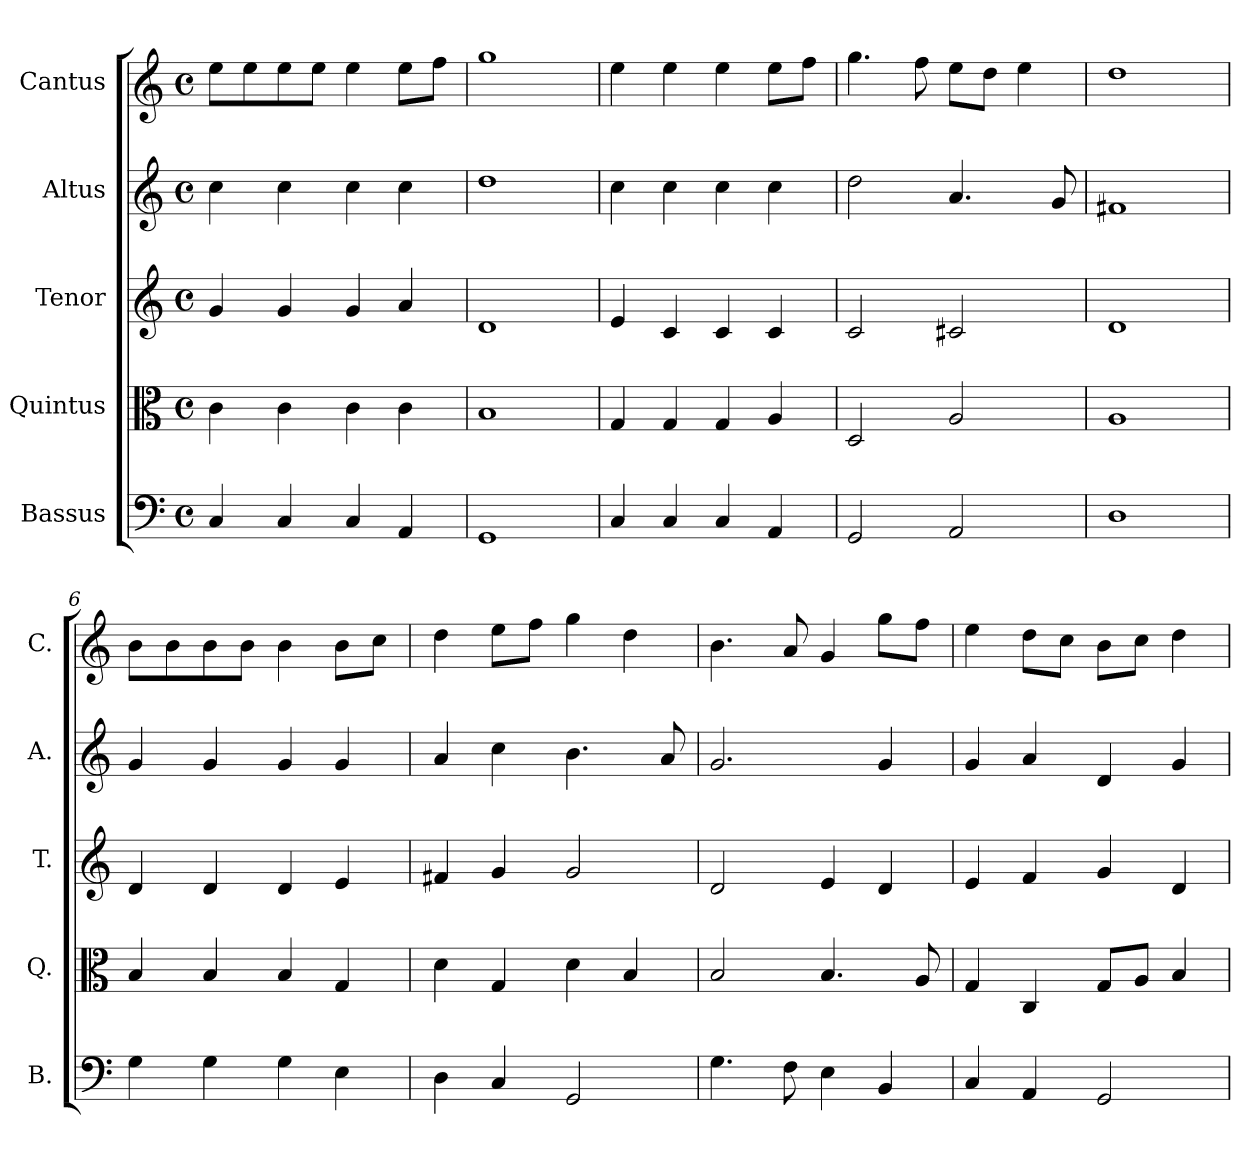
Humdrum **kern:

**kern	**kern	**kern	**kern	**kern
*part5	*part4	*part3	*part2	*part1
*staff5	*staff4	*staff3	*staff2	*staff1
*I"Bassus	*I"Quintus	*I"Tenor	*I"Altus	*I"Cantus
*I'B.	*I'Q.	*I'T.	*I'A.	*I'C.
*clefF4	*clefC3	*clefG2	*clefG2	*clefG2
*k[]	*k[]	*k[]	*k[]	*k[]
*M4/4	*M4/4	*M4/4	*M4/4	*M4/4
*met(c)	*met(c)	*met(c)	*met(c)	*met(c)
=1	=1	=1	=1	=1
4C/	4c\	4g/	4cc\	8ee\L
.	.	.	.	8ee\
4C/	4c\	4g/	4cc\	8ee\
.	.	.	.	8ee\J
4C/	4c\	4g/	4cc\	4ee\
4AA/	4c\	4a/	4cc\	8ee\L
.	.	.	.	8ff\J
=2	=2	=2	=2	=2
1GG	1B	1d	1dd	1gg
=3	=3	=3	=3	=3
4C/	4G/	4e/	4cc\	4ee\
4C/	4G/	4c/	4cc\	4ee\
4C/	4G/	4c/	4cc\	4ee\
4AA/	4A/	4c/	4cc\	8ee\L
.	.	.	.	8ff\J
=4	=4	=4	=4	=4
2GG/	2D/	2c/	2dd\	4.gg\
.	.	.	.	8ff\
2AA/	2A/	2c#X/	4.a/	8ee\L
.	.	.	.	8dd\J
.	.	.	.	4ee\
.	.	.	8g/	.
=5	=5	=5	=5	=5
1D	1A	1d	1f#X	1dd
=6	=6	=6	=6	=6
4G\	4B/	4d/	4g/	8b\L
.	.	.	.	8b\
4G\	4B/	4d/	4g/	8b\
.	.	.	.	8b\J
4G\	4B/	4d/	4g/	4b\
4E\	4G/	4e/	4g/	8b\L
.	.	.	.	8cc\J
=7	=7	=7	=7	=7
4D\	4d\	4f#X/	4a/	4dd\
4C/	4G/	4g/	4cc\	8ee\L
.	.	.	.	8ff\J
2GG/	4d\	2g/	4.b\	4gg\
.	4B/	.	.	4dd\
.	.	.	8a/	.
=8	=8	=8	=8	=8
4.G\	2B/	2d/	2.g/	4.b\
8F\	.	.	.	8a/
4E\	4.B/	4e/	.	4g/
4BB/	.	4d/	4g/	8gg\L
.	8A/	.	.	8ff\J
=9	=9	=9	=9	=9
4C/	4G/	4e/	4g/	4ee\
4AA/	4C/	4f/	4a/	8dd\L
.	.	.	.	8cc\J
2GG/	8G/L	4g/	4d/	8b\L
.	8A/J	.	.	8cc\J
.	4B/	4d/	4g/	4dd\
=	=	=	=	=
*-	*-	*-	*-	*-
